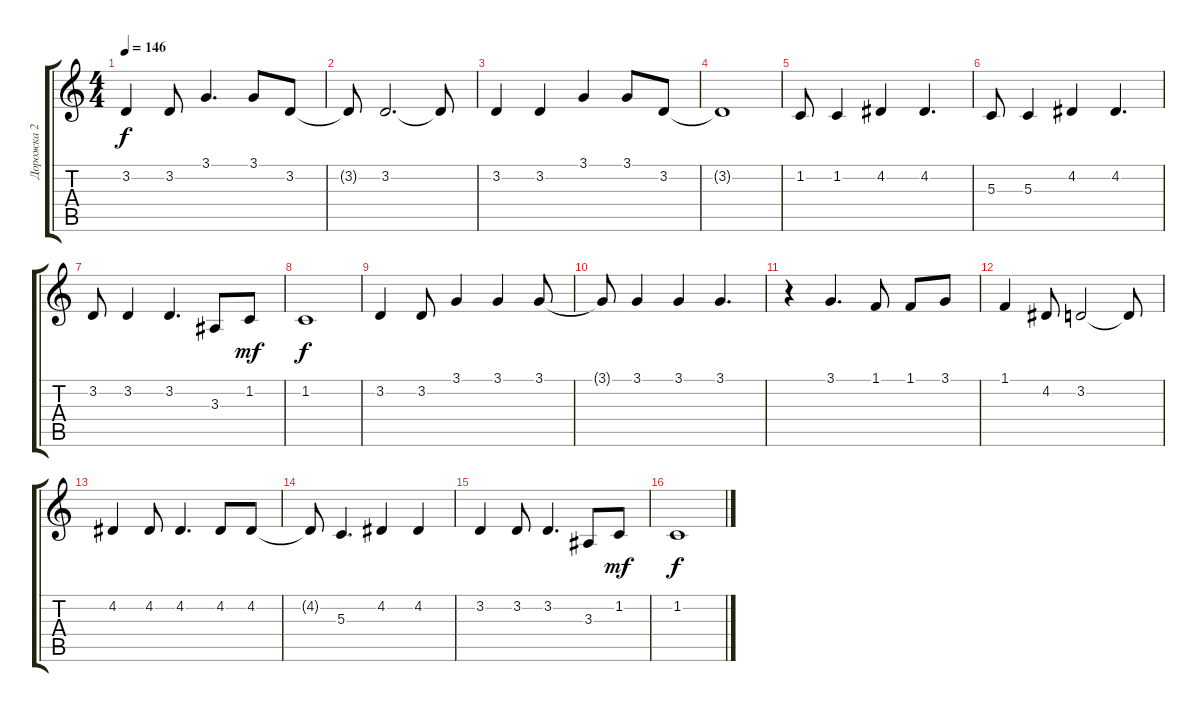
\track ("Дорожка 2" "Дорожка 2") {instrument fx5brightness}
\staff {score tabs}
\tuning (E4 B3 G3 D3 A2 E2) {hide}
\ts (4 4)
\tempo 146
\clef g2
\ks c
3.2.4{dy f} 3.2.8 3.1.4{d} 3.1.8 3.2.8 |
3.2{t}.8 3.2.2{d} 3.2{t}.8 |
3.2.4 3.2.4 3.1.4 3.1.8 3.2.8 |
3.2{t}.1 |
1.2.8 1.2.4 4.2.4 4.2.4{d} |
5.3.8 5.3.4 4.2.4 4.2.4{d} |
3.2.8 3.2.4 3.2.4{d} 3.3.8 1.2.8{dy mf} |
1.2.1{dy f} |
3.2.4 3.2.8 3.1.4 3.1.4 3.1.8 |
3.1{t}.8 3.1.4 3.1.4 3.1.4{d} |
r.4 3.1.4{d} 1.1.8 1.1.8 3.1.8 |
1.1.4 4.2.8 3.2.2 3.2{t}.8 |
4.2.4 4.2.8 4.2.4{d} 4.2.8 4.2.8 |
4.2{t}.8 5.3.4{d} 4.2.4 4.2.4 |
3.2.4 3.2.8 3.2.4{d} 3.3.8 1.2.8{dy mf} |
1.2.1{dy f}
